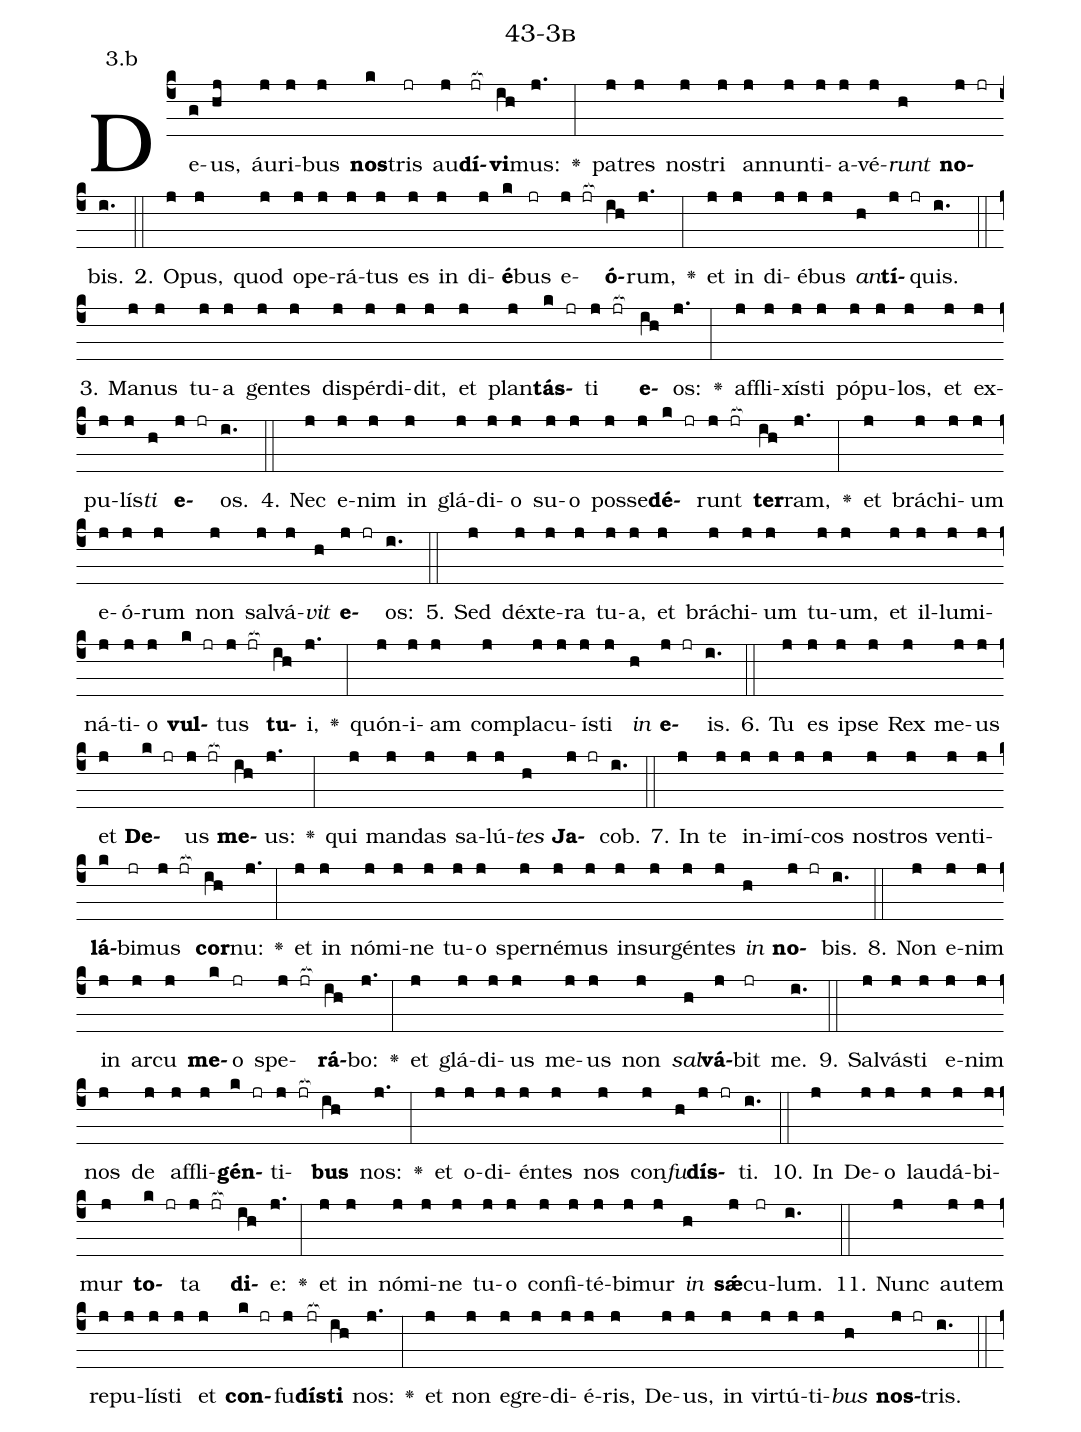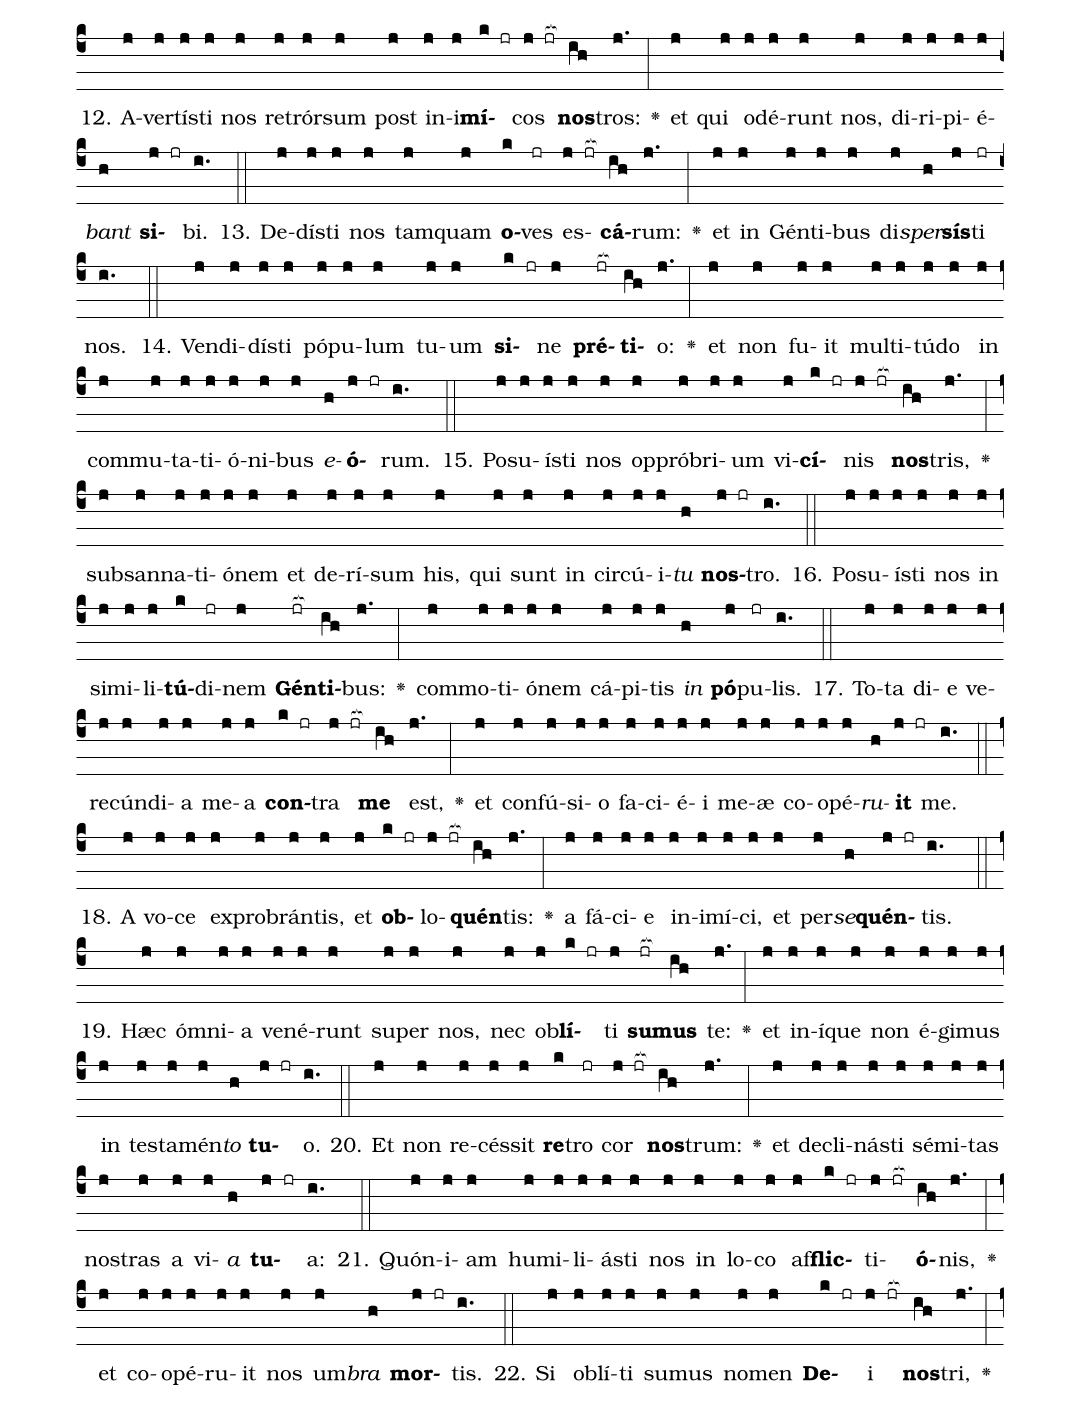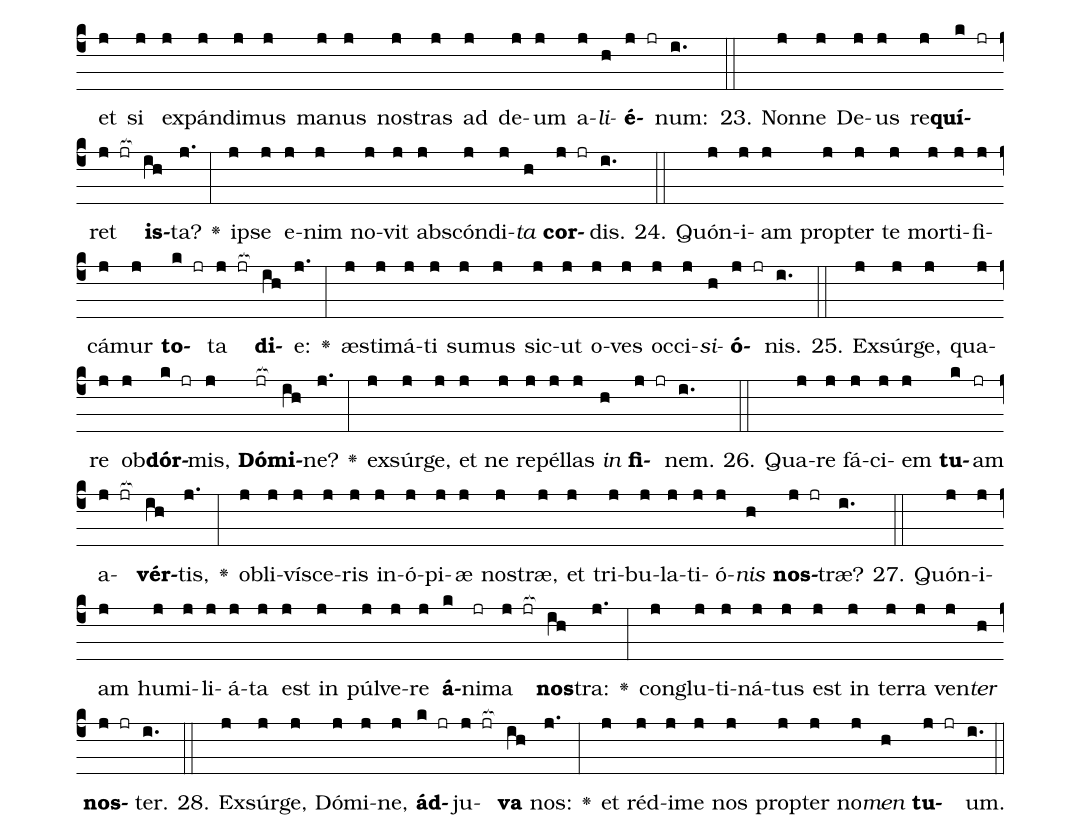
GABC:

name: 43-3b;
annotation: 3.b;
%%
(c4)De(g)us,(hj) áu(j)ri(j)bus(j) <b>nos</b>(k)tris(jr) au(j)<b>dí</b>(jr[ocb:1{])<b>vi</b>(ih[ocb:0}])mus:(j.) <v>\greheightstar</v>(:) pa(j)tres(j) nos(j)tri(j) an(j)nun(j)ti(j)a(j)vé(j)<i>runt</i>(h) <b>no</b>(j jr)bis.(i.) (::)
2. O(j)pus,(j) quod(j) o(j)pe(j)rá(j)tus(j) es(j) in(j) di(j)<b>é</b>(k)bus(jr) e(j jr[ocb:1{])<b>ó</b>(ih[ocb:0}])rum,(j.) <v>\greheightstar</v>(:) et(j) in(j) di(j)é(j)bus(j) <i>an</i>(h)<b>tí</b>(j jr)quis.(i.) (::)
3. Ma(j)nus(j) tu(j)a(j) gen(j)tes(j) dis(j)pér(j)di(j)dit,(j) et(j) plan(j)<b>tás</b>(k jr)ti(j jr[ocb:1{]) <b>e</b>(ih[ocb:0}])os:(j.) <v>\greheightstar</v>(:) af(j)fli(j)xís(j)ti(j) pó(j)pu(j)los,(j) et(j) ex(j)pu(j)lís(j)<i>ti</i>(h) <b>e</b>(j jr)os.(i.) (::)
4. Nec(j) e(j)nim(j) in(j) glá(j)di(j)o(j) su(j)o(j) pos(j)se(j)<b>dé</b>(k jr)runt(j jr[ocb:1{]) <b>ter</b>(ih[ocb:0}])ram,(j.) <v>\greheightstar</v>(:) et(j) brá(j)chi(j)um(j) e(j)ó(j)rum(j) non(j) sal(j)vá(j)<i>vit</i>(h) <b>e</b>(j jr)os:(i.) (::)
5. Sed(j) déx(j)te(j)ra(j) tu(j)a,(j) et(j) brá(j)chi(j)um(j) tu(j)um,(j) et(j) il(j)lu(j)mi(j)ná(j)ti(j)o(j) <b>vul</b>(k jr)tus(j jr[ocb:1{]) <b>tu</b>(ih[ocb:0}])i,(j.) <v>\greheightstar</v>(:) quón(j)i(j)am(j) com(j)pla(j)cu(j)ís(j)ti(j) <i>in</i>(h) <b>e</b>(j jr)is.(i.) (::)
6. Tu(j) es(j) ip(j)se(j) Rex(j) me(j)us(j) et(j) <b>De</b>(k jr)us(j jr[ocb:1{]) <b>me</b>(ih[ocb:0}])us:(j.) <v>\greheightstar</v>(:) qui(j) man(j)das(j) sa(j)lú(j)<i>tes</i>(h) <b>Ja</b>(j jr)cob.(i.) (::)
7. In(j) te(j) in(j)i(j)mí(j)cos(j) nos(j)tros(j) ven(j)ti(j)<b>lá</b>(k)bi(jr)mus(j jr[ocb:1{]) <b>cor</b>(ih[ocb:0}])nu:(j.) <v>\greheightstar</v>(:) et(j) in(j) nó(j)mi(j)ne(j) tu(j)o(j) sper(j)né(j)mus(j) in(j)sur(j)gén(j)tes(j) <i>in</i>(h) <b>no</b>(j jr)bis.(i.) (::)
8. Non(j) e(j)nim(j) in(j) ar(j)cu(j) <b>me</b>(k)o(jr) spe(j jr[ocb:1{])<b>rá</b>(ih[ocb:0}])bo:(j.) <v>\greheightstar</v>(:) et(j) glá(j)di(j)us(j) me(j)us(j) non(j) <i>sal</i>(h)<b>vá</b>(j)bit(jr) me.(i.) (::)
9. Sal(j)vás(j)ti(j) e(j)nim(j) nos(j) de(j) af(j)fli(j)<b>gén</b>(k jr)ti(j jr[ocb:1{])<b>bus</b>(ih[ocb:0}]) nos:(j.) <v>\greheightstar</v>(:) et(j) o(j)di(j)én(j)tes(j) nos(j) con(j)<i>fu</i>(h)<b>dís</b>(j jr)ti.(i.) (::)
10. In(j) De(j)o(j) lau(j)dá(j)bi(j)mur(j) <b>to</b>(k jr)ta(j jr[ocb:1{]) <b>di</b>(ih[ocb:0}])e:(j.) <v>\greheightstar</v>(:) et(j) in(j) nó(j)mi(j)ne(j) tu(j)o(j) con(j)fi(j)té(j)bi(j)mur(j) <i>in</i>(h) <b>sǽ</b>(j)cu(jr)lum.(i.) (::)
11. Nunc(j) au(j)tem(j) re(j)pu(j)lís(j)ti(j) et(j) <b>con</b>(k jr)fu(j)<b>dís</b>(jr[ocb:1{])<b>ti</b>(ih[ocb:0}]) nos:(j.) <v>\greheightstar</v>(:) et(j) non(j) e(j)gre(j)di(j)é(j)ris,(j) De(j)us,(j) in(j) vir(j)tú(j)ti(j)<i>bus</i>(h) <b>nos</b>(j jr)tris.(i.) (::)
12. A(j)ver(j)tís(j)ti(j) nos(j) re(j)trór(j)sum(j) post(j) in(j)i(j)<b>mí</b>(k jr)cos(j jr[ocb:1{]) <b>nos</b>(ih[ocb:0}])tros:(j.) <v>\greheightstar</v>(:) et(j) qui(j) o(j)dé(j)runt(j) nos,(j) di(j)ri(j)pi(j)é(j)<i>bant</i>(h) <b>si</b>(j jr)bi.(i.) (::)
13. De(j)dís(j)ti(j) nos(j) tam(j)quam(j) <b>o</b>(k)ves(jr) es(j jr[ocb:1{])<b>cá</b>(ih[ocb:0}])rum:(j.) <v>\greheightstar</v>(:) et(j) in(j) Gén(j)ti(j)bus(j) di(j)<i>sper</i>(h)<b>sís</b>(j)ti(jr) nos.(i.) (::)
14. Ven(j)di(j)dís(j)ti(j) pó(j)pu(j)lum(j) tu(j)um(j) <b>si</b>(k jr)ne(j) <b>pré</b>(jr[ocb:1{])<b>ti</b>(ih[ocb:0}])o:(j.) <v>\greheightstar</v>(:) et(j) non(j) fu(j)it(j) mul(j)ti(j)tú(j)do(j) in(j) com(j)mu(j)ta(j)ti(j)ó(j)ni(j)bus(j) <i>e</i>(h)<b>ó</b>(j jr)rum.(i.) (::)
15. Po(j)su(j)ís(j)ti(j) nos(j) op(j)pró(j)bri(j)um(j) vi(j)<b>cí</b>(k jr)nis(j jr[ocb:1{]) <b>nos</b>(ih[ocb:0}])tris,(j.) <v>\greheightstar</v>(:) sub(j)san(j)na(j)ti(j)ó(j)nem(j) et(j) de(j)rí(j)sum(j) his,(j) qui(j) sunt(j) in(j) cir(j)cú(j)i(j)<i>tu</i>(h) <b>nos</b>(j jr)tro.(i.) (::)
16. Po(j)su(j)ís(j)ti(j) nos(j) in(j) si(j)mi(j)li(j)<b>tú</b>(k)di(jr)nem(j) <b>Gén</b>(jr[ocb:1{])<b>ti</b>(ih[ocb:0}])bus:(j.) <v>\greheightstar</v>(:) com(j)mo(j)ti(j)ó(j)nem(j) cá(j)pi(j)tis(j) <i>in</i>(h) <b>pó</b>(j)pu(jr)lis.(i.) (::)
17. To(j)ta(j) di(j)e(j) ve(j)re(j)cún(j)di(j)a(j) me(j)a(j) <b>con</b>(k jr)tra(j jr[ocb:1{]) <b>me</b>(ih[ocb:0}]) est,(j.) <v>\greheightstar</v>(:) et(j) con(j)fú(j)si(j)o(j) fa(j)ci(j)é(j)i(j) me(j)æ(j) co(j)o(j)pé(j)<i>ru</i>(h)<b>it</b>(j jr) me.(i.) (::)
18. A(j) vo(j)ce(j) ex(j)pro(j)brán(j)tis,(j) et(j) <b>ob</b>(k jr)lo(j jr[ocb:1{])<b>quén</b>(ih[ocb:0}])tis:(j.) <v>\greheightstar</v>(:) a(j) fá(j)ci(j)e(j) in(j)i(j)mí(j)ci,(j) et(j) per(j)<i>se</i>(h)<b>quén</b>(j jr)tis.(i.) (::)
19. Hæc(j) óm(j)ni(j)a(j) ve(j)né(j)runt(j) su(j)per(j) nos,(j) nec(j) ob(j)<b>lí</b>(k jr)ti(j) <b>su</b>(jr[ocb:1{])<b>mus</b>(ih[ocb:0}]) te:(j.) <v>\greheightstar</v>(:) et(j) in(j)í(j)que(j) non(j) é(j)gi(j)mus(j) in(j) tes(j)ta(j)mén(j)<i>to</i>(h) <b>tu</b>(j jr)o.(i.) (::)
20. Et(j) non(j) re(j)cés(j)sit(j) <b>re</b>(k)tro(jr) cor(j jr[ocb:1{]) <b>nos</b>(ih[ocb:0}])trum:(j.) <v>\greheightstar</v>(:) et(j) de(j)cli(j)nás(j)ti(j) sé(j)mi(j)tas(j) nos(j)tras(j) a(j) vi(j)<i>a</i>(h) <b>tu</b>(j jr)a:(i.) (::)
21. Quón(j)i(j)am(j) hu(j)mi(j)li(j)ás(j)ti(j) nos(j) in(j) lo(j)co(j) af(j)<b>flic</b>(k jr)ti(j jr[ocb:1{])<b>ó</b>(ih[ocb:0}])nis,(j.) <v>\greheightstar</v>(:) et(j) co(j)o(j)pé(j)ru(j)it(j) nos(j) um(j)<i>bra</i>(h) <b>mor</b>(j jr)tis.(i.) (::)
22. Si(j) ob(j)lí(j)ti(j) su(j)mus(j) no(j)men(j) <b>De</b>(k jr)i(j jr[ocb:1{]) <b>nos</b>(ih[ocb:0}])tri,(j.) <v>\greheightstar</v>(:) et(j) si(j) ex(j)pán(j)di(j)mus(j) ma(j)nus(j) nos(j)tras(j) ad(j) de(j)um(j) a(j)<i>li</i>(h)<b>é</b>(j jr)num:(i.) (::)
23. Non(j)ne(j) De(j)us(j) re(j)<b>quí</b>(k jr)ret(j jr[ocb:1{]) <b>is</b>(ih[ocb:0}])ta?(j.) <v>\greheightstar</v>(:) ip(j)se(j) e(j)nim(j) no(j)vit(j) abs(j)cón(j)di(j)<i>ta</i>(h) <b>cor</b>(j jr)dis.(i.) (::)
24. Quón(j)i(j)am(j) prop(j)ter(j) te(j) mor(j)ti(j)fi(j)cá(j)mur(j) <b>to</b>(k jr)ta(j jr[ocb:1{]) <b>di</b>(ih[ocb:0}])e:(j.) <v>\greheightstar</v>(:) æs(j)ti(j)má(j)ti(j) su(j)mus(j) sic(j)ut(j) o(j)ves(j) oc(j)ci(j)<i>si</i>(h)<b>ó</b>(j jr)nis.(i.) (::)
25. Ex(j)súr(j)ge,(j) qua(j)re(j) ob(j)<b>dór</b>(k jr)mis,(j) <b>Dó</b>(jr[ocb:1{])<b>mi</b>(ih[ocb:0}])ne?(j.) <v>\greheightstar</v>(:) ex(j)súr(j)ge,(j) et(j) ne(j) re(j)pél(j)las(j) <i>in</i>(h) <b>fi</b>(j jr)nem.(i.) (::)
26. Qua(j)re(j) fá(j)ci(j)em(j) <b>tu</b>(k)am(jr) a(j jr[ocb:1{])<b>vér</b>(ih[ocb:0}])tis,(j.) <v>\greheightstar</v>(:) ob(j)li(j)ví(j)sce(j)ris(j) in(j)ó(j)pi(j)æ(j) nos(j)træ,(j) et(j) tri(j)bu(j)la(j)ti(j)ó(j)<i>nis</i>(h) <b>nos</b>(j jr)træ?(i.) (::)
27. Quón(j)i(j)am(j) hu(j)mi(j)li(j)á(j)ta(j) est(j) in(j) púl(j)ve(j)re(j) <b>á</b>(k)ni(jr)ma(j jr[ocb:1{]) <b>nos</b>(ih[ocb:0}])tra:(j.) <v>\greheightstar</v>(:) con(j)glu(j)ti(j)ná(j)tus(j) est(j) in(j) ter(j)ra(j) ven(j)<i>ter</i>(h) <b>nos</b>(j jr)ter.(i.) (::)
28. Ex(j)súr(j)ge,(j) Dó(j)mi(j)ne,(j) <b>ád</b>(k jr)ju(j jr[ocb:1{])<b>va</b>(ih[ocb:0}]) nos:(j.) <v>\greheightstar</v>(:) et(j) réd(j)i(j)me(j) nos(j) prop(j)ter(j) no(j)<i>men</i>(h) <b>tu</b>(j jr)um.(i.) (::)
